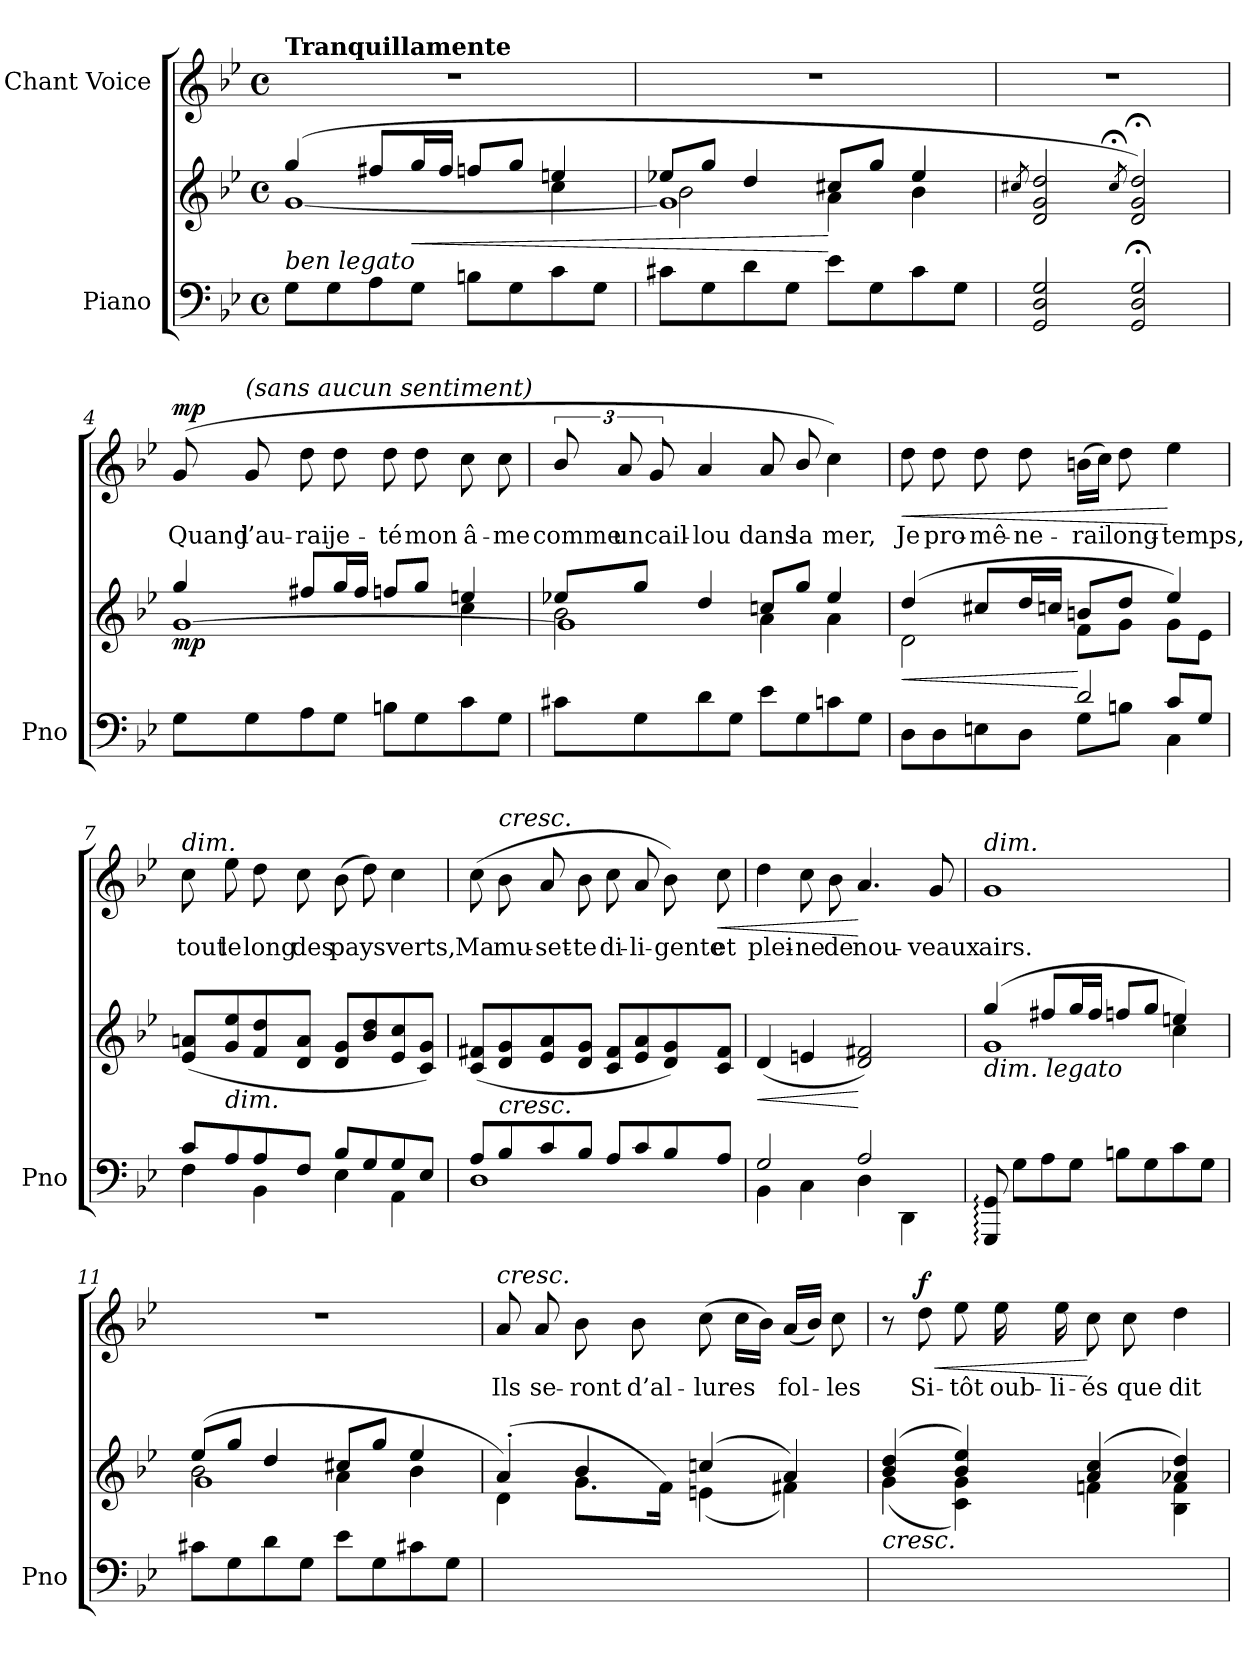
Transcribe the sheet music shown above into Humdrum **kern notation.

**kern	**kern	**dynam	**kern	**text	**dynam
*part2	*part2	*part2	*part1	*part1	*part1
*staff3	*staff2	*staff2/3	*staff1	*staff1	*staff1
*I"Piano	*	*	*I"Chant Voice	*	*
*I'Pno	*	*	*	*	*
*clefF4	*clefG2	*	*clefG2	*	*
*k[b-e-]	*k[b-e-]	*	*k[b-e-]	*	*
*M4/4	*M4/4	*	*M4/4	*	*
*met(c)	*met(c)	*	*met(c)	*	*
=1	=1	=1	=1	=1	=1
*	*^	*	*	*	*
*	*	*^	*	*	*	*
!	!	!	!	!	!LO:TX:a:B:t=Tranquillamente	!	!
!LO:TX:a:i:t=ben legato	!	!	!	!	!	!	!
8G:\L	(>4gg/	[1g	2ryy	.	1r	.	.
8G\	.	.	.	.	.	.	.
8A\	8ff#X/L	.	.	.	.	.	.
!	!	!	!	!LO:HP:b	!	!	!
8G\J	16gg/L	.	.	<	.	.	.
.	16ff#/JJ	.	.	.	.	.	.
8Bn\L	8ffn/L	.	4ryy	.	.	.	.
8G\	8gg/J	.	.	.	.	.	.
8c\	4een/	.	4cc\	.	.	.	.
8G\J	.	.	.	.	.	.	.
=2	=2	=2	=2	=2	=2	=2	=2
8c#X\L	8ee-X/L	1g]	2b-\	.	1r	.	.
8G\	8gg/J	.	.	.	.	.	.
8d\	4dd/	.	.	.	.	.	.
8G\J	.	.	.	.	.	.	.
8e-\L	8cc#X/L	.	4a\	[	.	.	.
8G\	8gg/J	.	.	.	.	.	.
8c#\	4ee-/	.	4b-\	.	.	.	.
8G\J	.	.	.	.	.	.	.
*	*v	*v	*v	*	*	*	*
=3	=3	=3	=3	=3	=3
.	8qcc#X/	.	.	.	.
2GG/ 2D/ 2G/	2d/ 2g/ 2dd/	.	1r	.	.
.	8qcc#;</	.	.	.	.
!	!	!LO:DY:b	!	!	!
!	!	!LO:DY:n=1:b	!	!	!
2GG/;< 2D/;< 2G/;<	2d/;< 2g/;< 2dd/;<)	other-dynamics pp	.	.	.
!!LO:LB:g=z
=4	=4	=4	=4	=4	=4
*	*^	*	*	*	*
*	*	*^	*	*	*	*
!	!	!	!	!LO:DY:b	!	!LO:LY:b	!LO:DY:a
8G\L	4gg/	2ryy	[1g:	mp	(>8g/	Quand	mp
!	!	!	!	!	!LO:TX:a:i:t=(sans aucun sentiment)	!	!
!	!	!	!	!	!	!LO:LY:b	!
8G\	.	.	.	.	8g/	j’au-	.
!	!	!	!	!	!	!LO:LY:b	!
8A\	8ff#X/L	.	.	.	8dd\	-rai	.
!	!	!	!	!	!	!LO:LY:b	!
8G\J	16gg/L	.	.	.	8dd\	je-	.
.	16ff#/JJ	.	.	.	.	.	.
!	!	!	!	!	!	!LO:LY:b	!
8Bn\L	8ffn/L	4ryy	.	.	8dd\	-té	.
!	!	!	!	!	!	!LO:LY:b	!
8G\	8gg/J	.	.	.	8dd\	mon	.
!	!	!	!	!	!	!LO:LY:b	!
8c\	4een/	4cc\	.	.	8cc\	â-	.
!	!	!	!	!	!	!LO:LY:b	!
8G\J	.	.	.	.	8cc\	-me	.
=5	=5	=5	=5	=5	=5	=5	=5
!	!	!	!	!	!	!LO:LY:b	!
8c#X\L	8ee-X/L	2b-\	1g]	.	12b-/	comme	.
!	!	!	!	!	!	!LO:LY:b	!
.	.	.	.	.	12a/	un	.
8G\	8gg/J	.	.	.	.	.	.
!	!	!	!	!	!	!LO:LY:b	!
.	.	.	.	.	12g/	cail-	.
!	!	!	!	!	!	!LO:LY:b	!
8d\	4dd/	.	.	.	4a/	-lou	.
8G\J	.	.	.	.	.	.	.
!	!	!	!	!	!	!LO:LY:b	!
8e-\L	8ccni/L	4a\	.	.	8a/	dans	.
!	!	!	!	!	!	!LO:LY:b	!
8G\	8gg/J	.	.	.	8b-/	la	.
!	!	!	!	!	!	!LO:LY:b	!
8cn\	4ee-/	4a\	.	.	4cc\)	mer,	.
8G\J	.	.	.	.	.	.	.
*	*v	*v	*v	*	*	*	*
!!LO:LB:g=z
=6	=6	=6	=6	=6	=6
*^	*	*	*	*	*
*	*^	*	*	*	*	*
!	!	!	!	!LO:HP:b	!	!LO:LY:b	!LO:HP:b
*	*	*	*^	*	*	*	*
2ryy	8D\L	2ryy	(>4dd/	2d\	<	8dd\	Je	<
!	!	!	!	!	!	!	!LO:LY:b	!
.	8D\	.	.	.	.	8dd\	pro-	.
!	!	!	!	!	!	!	!LO:LY:b	!
.	8En\	.	8cc#X/L	.	.	8dd\	-mê-	.
!	!	!	!	!	!	!	!LO:LY:b	!
.	8D\J	.	16dd/L	.	.	8dd\	-ne-	.
.	.	.	16ccn/JJ	.	.	.	.	.
!	!	!	!	!	!	!	!LO:LY:b	!
2d/	8G\L	4ryy	8bn/L	8f\L	[	(>16bn\LL	-rai	.
.	.	.	.	.	.	16cc\JJ)	.	.
!	!	!	!	!	!	!	!LO:LY:b	!
.	8Bn\J	.	8dd/J	8g\J	.	8dd\	long-	.
!	!	!	!	!	!	!	!LO:LY:b	!
.	4C\	8c/L	4ee-/)	8g\L	.	4ee-\	-temps,	[
.	.	8G/J	.	8e-\J	.	.	.	.
=7	=7	=7	=7	=7	=7	=7	=7	=7
!	!	!	!	!	!	!LO:TX:a:i:t=dim.	!	!
!	!	!	!	!	!	!	!LO:LY:b	!
*	*v	*v	*	*	*	*	*	*
*	*	*v	*v	*	*	*	*
8c/L	4F\	(>8e-/ 8an/L	.	8cc\	tout	.
!	!	!LO:TX:b:i:t=dim.	!	!	!	!
!	!	!	!	!	!LO:LY:b	!
8A/	.	8g/ 8ee-/	.	8ee-\	le	.
!	!	!	!	!	!LO:LY:b	!
8A/	4BB-\	8f/ 8dd/	.	8dd\	long	.
!	!	!	!	!	!LO:LY:b	!
8F/J	.	8d/ 8a/J	.	8cc\	des	.
!	!	!	!	!	!LO:LY:b	!
8B-/L	4E-\	8d/ 8g/L	.	(>8b-\	pays	.
8G/	.	8b-/ 8dd/	.	8dd\)	.	.
!	!	!	!	!	!LO:LY:b	!
8G/	4AA\	8e-/ 8cc/	.	4cc\	verts,	.
8E-/J	.	8c/ 8g/J)	.	.	.	.
!!LO:PB:g=z
=8	=8	=8	=8	=8	=8	=8
!	!	!	!	!	!LO:LY:b	!
8A/L	1D	(>8c/ 8f#X/L	.	(>8cc\	Ma	.
!	!	!	!	!LO:TX:a:i:t=cresc.	!	!
!	!	!LO:TX:b:i:t=cresc.	!	!	!	!
!	!	!	!	!	!LO:LY:b	!
8B-/	.	8d/ 8g/	.	8b-\	mu-	.
!	!	!	!	!	!LO:LY:b	!
8c/	.	8e-/ 8a/	.	8a/	-set-	.
!	!	!	!	!	!LO:LY:b	!
8B-/J	.	8d/ 8g/J	.	8b-\	-te	.
!	!	!	!	!	!LO:LY:b	!
8A/L	.	8c/ 8f#/L	.	8cc\	di-	.
!	!	!	!	!	!LO:LY:b	!
8c/	.	8e-/ 8a/	.	8a/	-li-	.
!	!	!	!	!	!LO:LY:b	!
8B-/	.	8d/ 8g/)	.	8b-\)	-gente	.
!	!	!	!	!	!LO:LY:b	!LO:HP:b
8A/J	.	8c/ 8f#/J	.	8cc\	et	<
=9	=9	=9	=9	=9	=9	=9
!	!	!	!LO:HP:b	!	!LO:LY:b	!
2G/	4BB-\	(>4d/	<	4dd\	plei-	.
!	!	!	!	!	!LO:LY:b	!
.	4C\	4en/	.	8cc\	-ne	.
!	!	!	!	!	!LO:LY:b	!
.	.	.	.	8b-\	de	.
!	!	!	!	!	!LO:LY:b	!
2A/	4D\	2d/ 2f#X/)	[	4.a/	nou-	[
.	4DD\	.	.	.	.	.
!	!	!	!	!	!LO:LY:b	!
.	.	.	.	8g/	-veaux	.
*v	*v	*	*	*	*	*
=10	=10	=10	=10	=10	=10
*	*^	*	*	*	*
*	*	*^	*	*	*	*
!	!	!	!	!	!LO:TX:a:i:t=dim.	!	!
!	!LO:TX:b:i:t=dim. legato	!	!	!	!	!	!
!	!	!	!	!	!	!LO:LY:b	!
8GGG/: 8GG/:	(>4gg/	2ryy	1g	.	1g	airs.	.
8G\L	.	.	.	.	.	.	.
8A\	8ff#X/L	.	.	.	.	.	.
8G\J	16gg/L	.	.	.	.	.	.
.	16ff#/JJ	.	.	.	.	.	.
8Bn\L	8ffn/L	4ryy	.	.	.	.	.
8G\	8gg/J	.	.	.	.	.	.
8c\	4een/)	4cc\	.	.	.	.	.
8G\J	.	.	.	.	.	.	.
!!LO:LB:g=z
=11	=11	=11	=11	=11	=11	=11	=11
8c#X\L	(>8ee-i/L	2b-\	1g	.	1r	.	.
8G\	8gg/J	.	.	.	.	.	.
8d\	4dd/	.	.	.	.	.	.
8G\J	.	.	.	.	.	.	.
8e-\L	8cc#X/L	4a\	.	.	.	.	.
8G\	8gg/J	.	.	.	.	.	.
8c#X\	4ee-/	4b-\	.	.	.	.	.
8G\J	.	.	.	.	.	.	.
*	*	*v	*v	*	*	*	*
=12	=12	=12	=12	=12	=12	=12
!	!	!	!	!LO:TX:a:i:t=cresc.	!	!
!	!	!	!	!	!LO:LY:b	!
1ryy	(>4a'/)	4d\	.	8a/	Ils	.
!	!	!	!	!	!LO:LY:b	!
.	.	.	.	8a/	se-	.
!	!	!	!	!	!LO:LY:b	!
.	4b-/	8.g\L	.	8b-\	-ront	.
!	!	!	!	!	!LO:LY:b	!
.	.	.	.	8b-\	d’al-	.
.	.	16f\Jk)	.	.	.	.
!	!	!	!	!	!LO:LY:b	!
.	(>4ccni/	(<4en\	.	(>8cc\	-lures	.
.	.	.	.	16cc\LL	.	.
.	.	.	.	16b-\JJ)	.	.
!	!	!	!	!	!LO:LY:b	!
.	4a/)	4f#X\)	.	(<16a/LL	fol-	.
.	.	.	.	16b-/JJ)	.	.
!	!	!	!	!	!LO:LY:b	!
.	.	.	.	8cc\	-les	.
!!LO:LB:g=z
=13	=13	=13	=13	=13	=13	=13
!	!LO:TX:b:i:t=cresc.	!	!	!	!	!
1ryy	(>4b-/ 4dd/	(<4g\	.	8r	.	.
!	!	!	!	!	!LO:LY:b	!LO:HP:b
!	!	!	!	!	!	!LO:DY:n=1:a
.	.	.	.	8dd\	Si-	< f
!	!	!	!	!	!LO:LY:b	!
.	4b-/ 4ee-/)	4c\ 4g\)	.	8ee-\	-tôt	.
!	!	!	!	!	!LO:LY:b	!
.	.	.	.	16ee-\	oub-	.
!	!	!	!	!	!LO:LY:b	!
.	.	.	.	16ee-\	-li-	.
!	!	!	!	!	!LO:LY:b	!
.	(>4a/ 4cc/	4fn\	.	8cc\	-és	[
!	!	!	!	!	!LO:LY:b	!
.	.	.	.	8cc\	que	.
!	!	!	!	!	!LO:LY:b	!
.	4a-X/ 4dd/)	4B-\ 4f\	.	4dd\	dit	.
*	*v	*v	*	*	*	*
=	=	=	=	=	=
*-	*-	*-	*-	*-	*-
